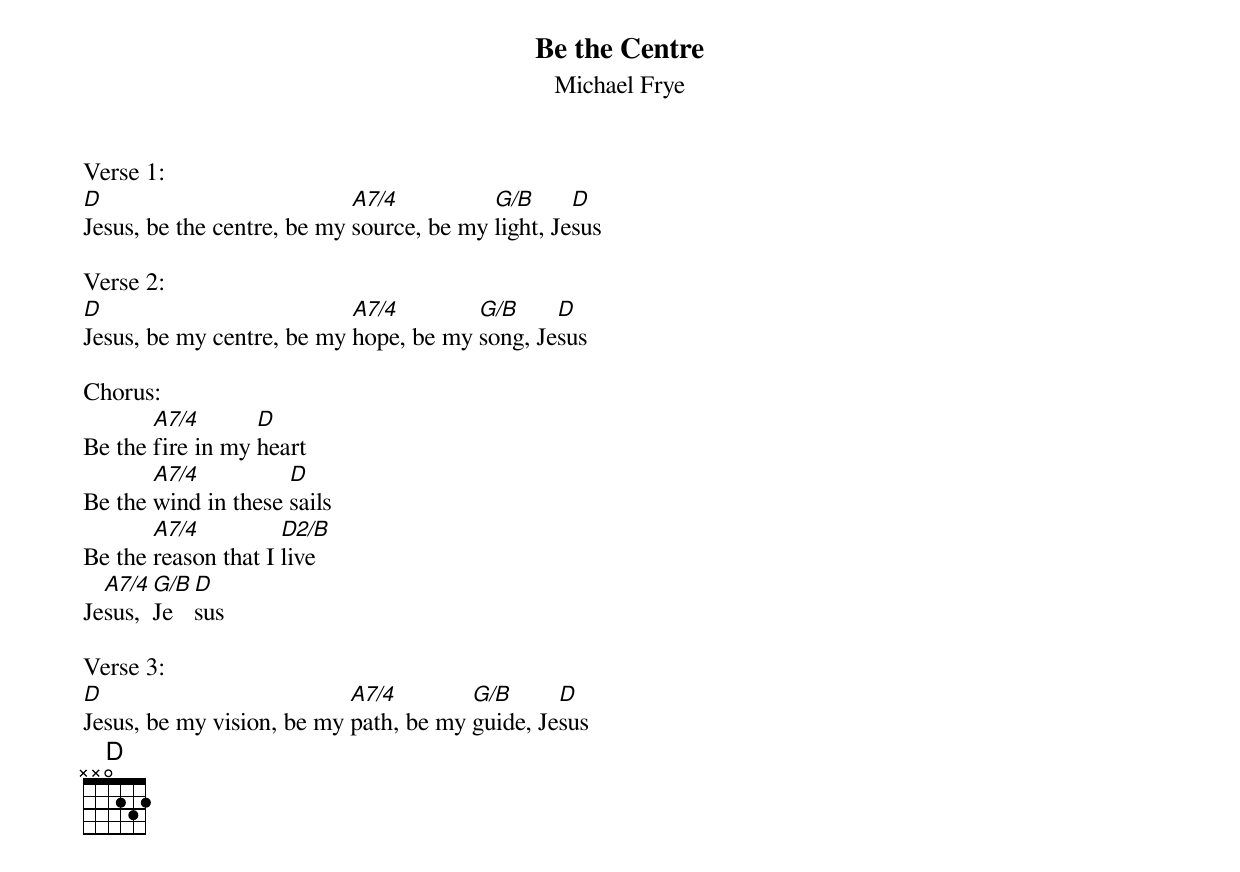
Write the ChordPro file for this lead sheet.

{title:Be the Centre}
{subtitle:Michael Frye}
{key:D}

Verse 1:
[D]Jesus, be the centre, be my [A7/4]source, be my [G/B]light, Je[D]sus

Verse 2:
[D]Jesus, be my centre, be my [A7/4]hope, be my [G/B]song, Je[D]sus

Chorus:
Be the [A7/4]fire in my [D]heart
Be the [A7/4]wind in these [D]sails
Be the [A7/4]reason that I [D2/B]live
Je[A7/4]sus, [G/B]Je[D]sus

Verse 3:
[D]Jesus, be my vision, be my [A7/4]path, be my [G/B]guide, Je[D]sus
